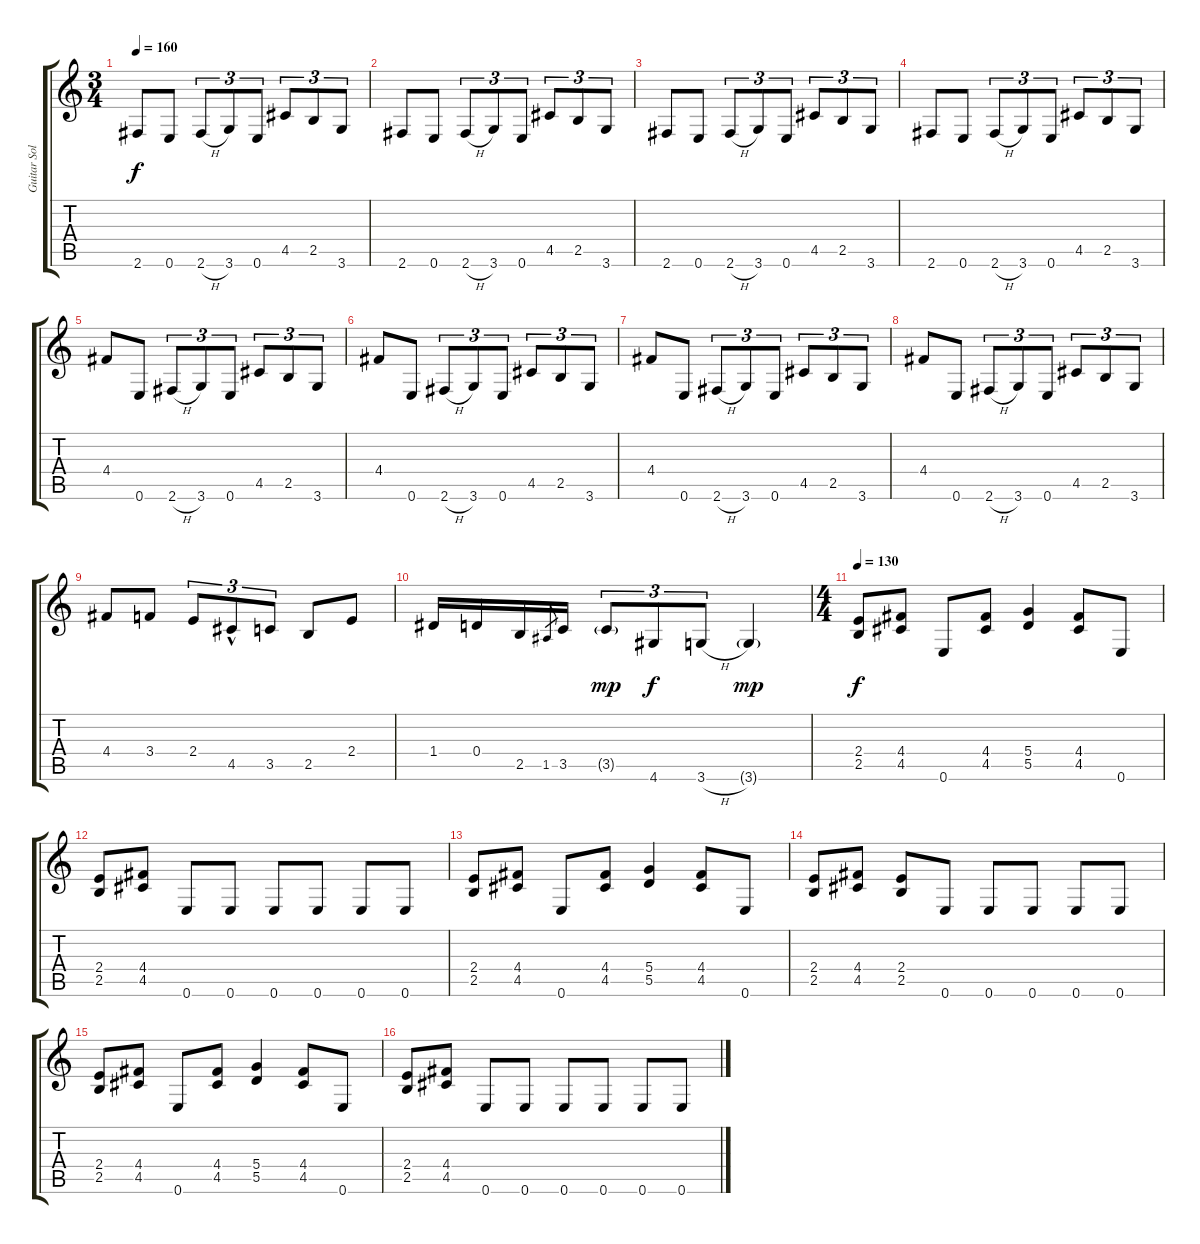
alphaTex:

\track ("Guitar Solo" "Guitar Sol") {instrument distortionguitar}
\staff {score tabs}
\tuning (E4 B3 G3 D3 A2 E2) {hide}
\ts (3 4)
\tempo 160
\clef g2
\ks c
2.6.8{dy f} 0.6.8 2.6{h}.8{tu (3 2)} 3.6.8{tu (3 2)} 0.6.8{tu (3 2)} 4.5.8{tu (3 2)} 2.5.8{tu (3 2)} 3.6.8{tu (3 2)} |
2.6.8 0.6.8 2.6{h}.8{tu (3 2)} 3.6.8{tu (3 2)} 0.6.8{tu (3 2)} 4.5.8{tu (3 2)} 2.5.8{tu (3 2)} 3.6.8{tu (3 2)} |
2.6.8 0.6.8 2.6{h}.8{tu (3 2)} 3.6.8{tu (3 2)} 0.6.8{tu (3 2)} 4.5.8{tu (3 2)} 2.5.8{tu (3 2)} 3.6.8{tu (3 2)} |
2.6.8 0.6.8 2.6{h}.8{tu (3 2)} 3.6.8{tu (3 2)} 0.6.8{tu (3 2)} 4.5.8{tu (3 2)} 2.5.8{tu (3 2)} 3.6.8{tu (3 2)} |
4.4.8 0.6.8 2.6{h}.8{tu (3 2)} 3.6.8{tu (3 2)} 0.6.8{tu (3 2)} 4.5.8{tu (3 2)} 2.5.8{tu (3 2)} 3.6.8{tu (3 2)} |
4.4.8 0.6.8 2.6{h}.8{tu (3 2)} 3.6.8{tu (3 2)} 0.6.8{tu (3 2)} 4.5.8{tu (3 2)} 2.5.8{tu (3 2)} 3.6.8{tu (3 2)} |
4.4.8 0.6.8 2.6{h}.8{tu (3 2)} 3.6.8{tu (3 2)} 0.6.8{tu (3 2)} 4.5.8{tu (3 2)} 2.5.8{tu (3 2)} 3.6.8{tu (3 2)} |
4.4.8 0.6.8 2.6{h}.8{tu (3 2)} 3.6.8{tu (3 2)} 0.6.8{tu (3 2)} 4.5.8{tu (3 2)} 2.5.8{tu (3 2)} 3.6.8{tu (3 2)} |
4.4.8 3.4.8 2.4.8{tu (3 2)} 4.5{hac}.8{tu (3 2)} 3.5.8{tu (3 2)} 2.5.8 2.4.8 |
1.4.16 0.4.16 2.5.16 1.5.8{gr} 3.5.16 3.5{g}.8{tu (3 2) dy mp} 4.6.8{tu (3 2) dy f} 3.6{h}.8{tu (3 2)} 3.6{g}.4{dy mp} |
\ts (4 4)
\tempo 130
(2.4 2.5).8{dy f} (4.4 4.5).8 0.6.8 (4.4 4.5).8 (5.4 5.5).4 (4.4 4.5).8 0.6.8 |
(2.4 2.5).8 (4.4 4.5).8 0.6.8 0.6.8 0.6.8 0.6.8 0.6.8 0.6.8 |
(2.4 2.5).8 (4.4 4.5).8 0.6.8 (4.4 4.5).8 (5.4 5.5).4 (4.4 4.5).8 0.6.8 |
(2.4 2.5).8 (4.4 4.5).8 (2.4 2.5).8 0.6.8 0.6.8 0.6.8 0.6.8 0.6.8 |
(2.4 2.5).8 (4.4 4.5).8 0.6.8 (4.4 4.5).8 (5.4 5.5).4 (4.4 4.5).8 0.6.8 |
(2.4 2.5).8 (4.4 4.5).8 0.6.8 0.6.8 0.6.8 0.6.8 0.6.8 0.6.8
